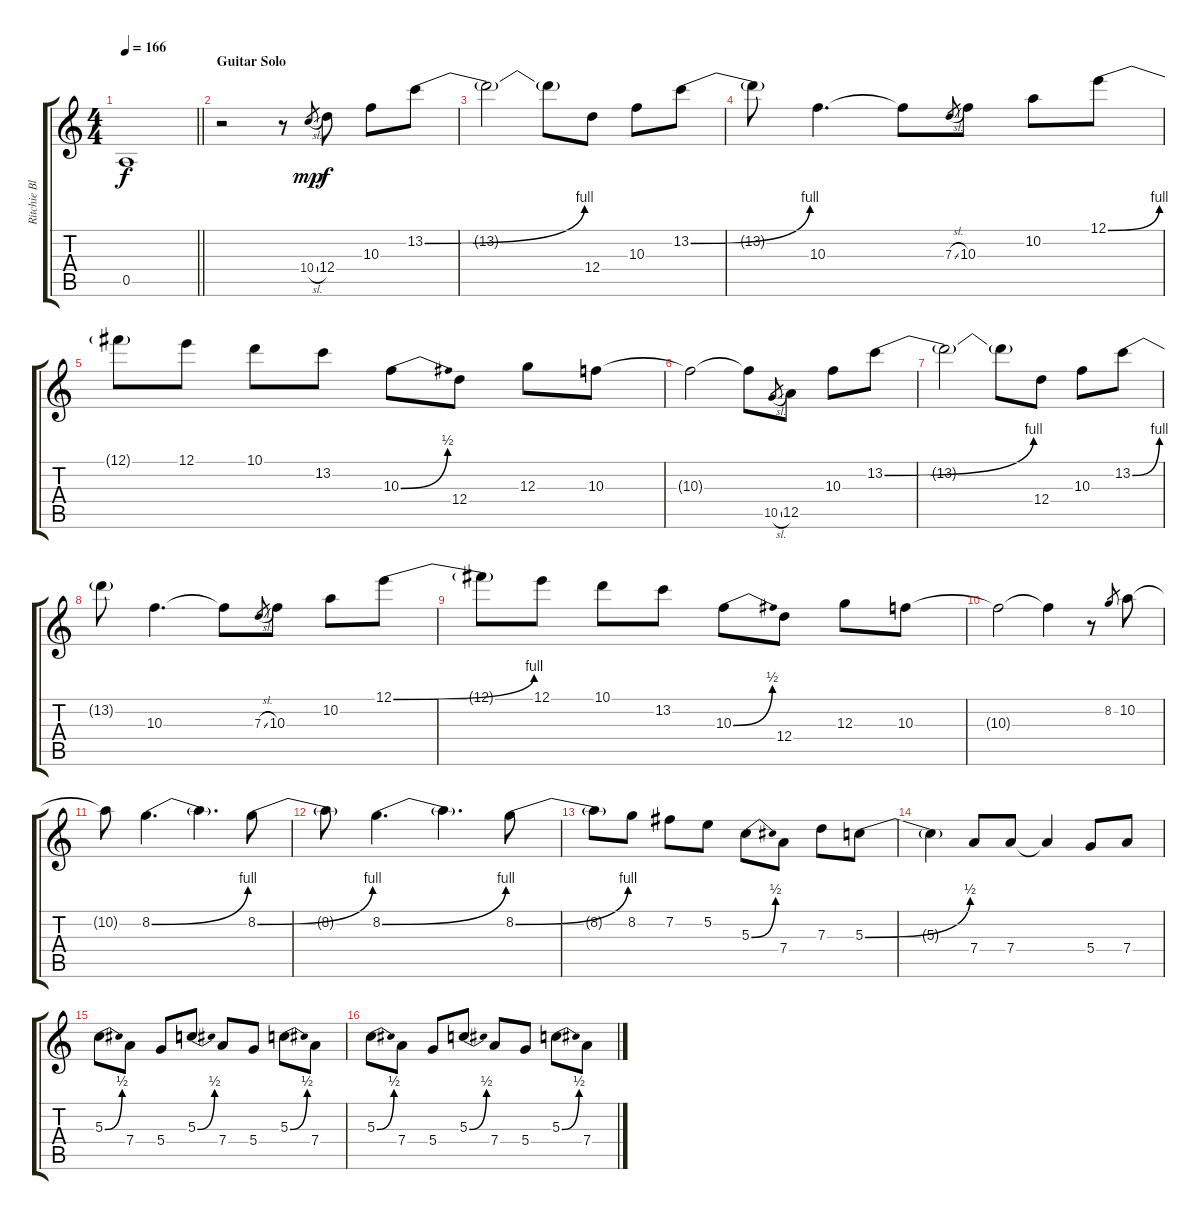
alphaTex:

\track ("Ritchie Blackmore" "Ritchie Bl") {instrument distortionguitar}
\staff {score tabs}
\tuning (E4 B3 G3 D3 A2 E2) {hide}
\ts (4 4)
\tempo 166
\clef g2
\barLineRight lightlight
\ks c
0.5{t}.1{dy f} |
\section ("" "Guitar Solo")
r.2{instrument overdrivenguitar} r.8 10.4{sl}.8{gr dy mp} 12.4.8{dy f} 10.3.8 13.2{be (bend 0 0 60 4)}.8 |
13.2{t}.2 13.2{t}.8 12.4.8 10.3.8 13.2{be (bend 0 0 60 4)}.8 |
13.2{t}.8 10.3.4{d} 10.3{t}.8 7.3{sl}.8{gr} 10.3.8 10.2.8 12.1{be (bend 0 0 60 4)}.8 |
12.1{t}.8 12.1.8 10.1.8 13.2.8 10.3{be (bend 0 0 60 2)}.8 12.4.8 12.3.8 10.3.8 |
10.3{t}.2 10.3{t}.8 10.5{sl}.8{gr} 12.5.8 10.3.8 13.2{be (bend 0 0 60 4)}.8 |
13.2{t}.2 13.2{t}.8 12.4.8 10.3.8 13.2{be (bend 0 0 60 4)}.8 |
13.2{t}.8 10.3.4{d} 10.3{t}.8 7.3{sl}.8{gr} 10.3.8 10.2.8 12.1{be (bend 0 0 60 4)}.8 |
12.1{t}.8 12.1.8 10.1.8 13.2.8 10.3{be (bend 0 0 60 2)}.8 12.4.8 12.3.8 10.3.8 |
10.3{t}.2 10.3{t}.4 r.8 8.2.8{gr} 10.2.8 |
10.2{t}.8 8.2{be (bend 0 0 60 4)}.4{d} 8.2{t}.4{d} 8.2{be (bend 0 0 60 4)}.8 |
8.2{t}.8 8.2{be (bend 0 0 60 4)}.4{d} 8.2{t}.4{d} 8.2{be (bend 0 0 60 4)}.8 |
8.2{t}.8 8.2.8 7.2.8 5.2.8 5.3{be (bend 0 0 60 2)}.8 7.4.8 7.3.8 5.3{be (bend 0 0 60 2)}.8 |
5.3{t}.4 7.4.8 7.4.8 7.4{t}.4 5.4.8 7.4.8 |
5.3{be (bend 0 0 60 2)}.8 7.4.8 5.4.8 5.3{be (bend 0 0 60 2)}.8 7.4.8 5.4.8 5.3{be (bend 0 0 60 2)}.8 7.4.8 |
5.3{be (bend 0 0 60 2)}.8 7.4.8 5.4.8 5.3{be (bend 0 0 60 2)}.8 7.4.8 5.4.8 5.3{be (bend 0 0 60 2)}.8 7.4.8
